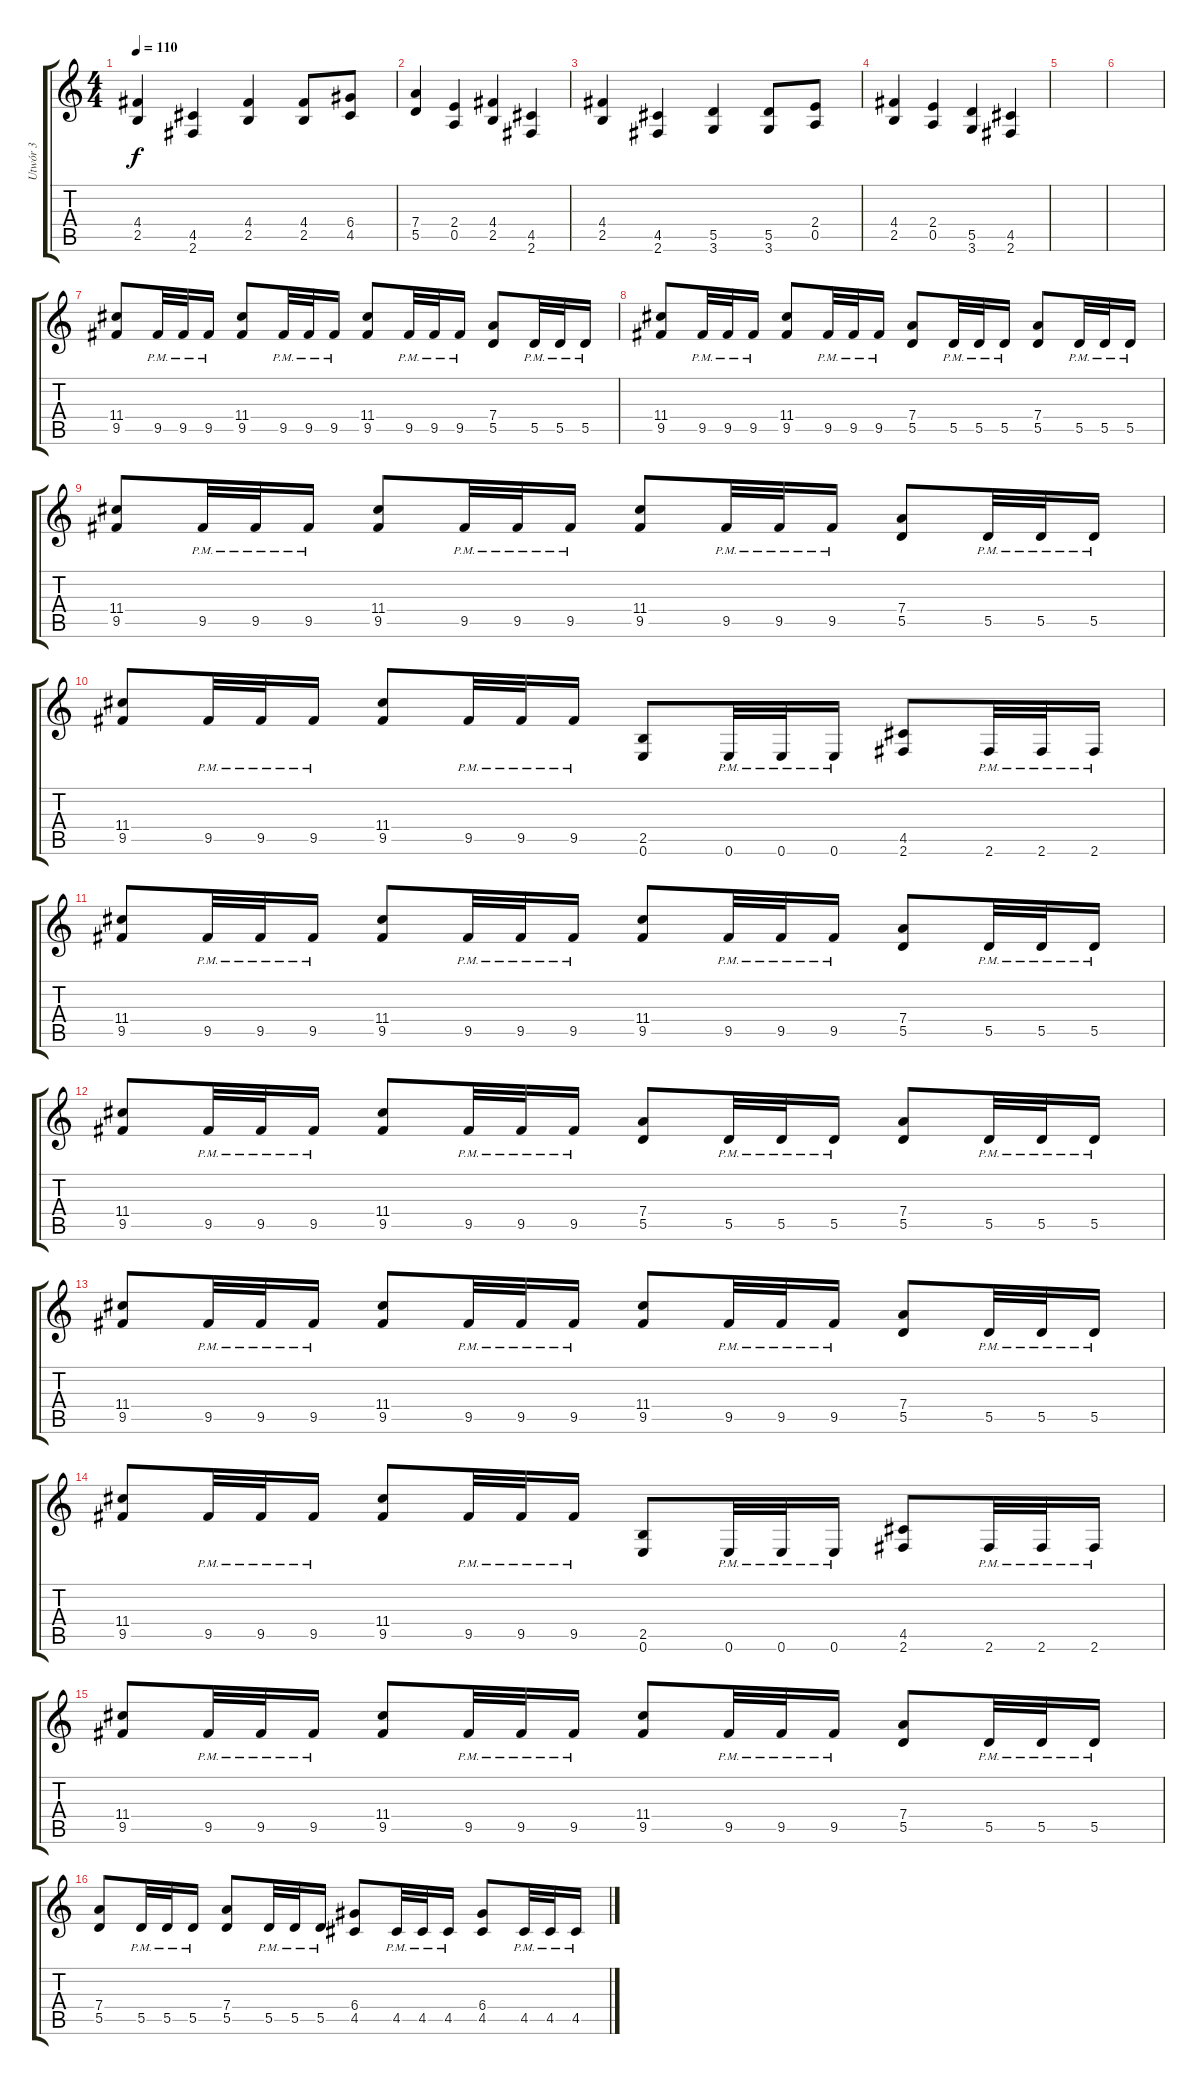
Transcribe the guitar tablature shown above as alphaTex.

\track ("Utwór 3" "Utwór 3") {instrument acousticguitarsteel}
\staff {score tabs}
\tuning (E4 B3 G3 D3 A2 E2) {hide}
\ts (4 4)
\tempo 110
\clef g2
\ks c
(4.4 2.5).4{dy f} (4.5 2.6).4 (4.4 2.5).4 (4.4 2.5).8 (6.4 4.5).8 |
(7.4 5.5).4 (2.4 0.5).4 (4.4 2.5).4 (4.5 2.6).4 |
(4.4 2.5).4 (4.5 2.6).4 (5.5 3.6).4 (5.5 3.6).8 (2.4 0.5).8 |
(4.4 2.5).4 (2.4 0.5).4 (5.5 3.6).4 (4.5 2.6).4 |
|
|
(11.4 9.5).8 9.5{pm}.32 9.5{pm}.32 9.5{pm}.16 (11.4 9.5).8 9.5{pm}.32 9.5{pm}.32 9.5{pm}.16 (11.4 9.5).8 9.5{pm}.32 9.5{pm}.32 9.5{pm}.16 (7.4 5.5).8 5.5{pm}.32 5.5{pm}.32 5.5{pm}.16 |
(11.4 9.5).8 9.5{pm}.32 9.5{pm}.32 9.5{pm}.16 (11.4 9.5).8 9.5{pm}.32 9.5{pm}.32 9.5{pm}.16 (7.4 5.5).8 5.5{pm}.32 5.5{pm}.32 5.5{pm}.16 (7.4 5.5).8 5.5{pm}.32 5.5{pm}.32 5.5{pm}.16 |
(11.4 9.5).8 9.5{pm}.32 9.5{pm}.32 9.5{pm}.16 (11.4 9.5).8 9.5{pm}.32 9.5{pm}.32 9.5{pm}.16 (11.4 9.5).8 9.5{pm}.32 9.5{pm}.32 9.5{pm}.16 (7.4 5.5).8 5.5{pm}.32 5.5{pm}.32 5.5{pm}.16 |
(11.4 9.5).8 9.5{pm}.32 9.5{pm}.32 9.5{pm}.16 (11.4 9.5).8 9.5{pm}.32 9.5{pm}.32 9.5{pm}.16 (2.5 0.6).8 0.6{pm}.32 0.6{pm}.32 0.6{pm}.16 (4.5 2.6).8 2.6{pm}.32 2.6{pm}.32 2.6{pm}.16 |
(11.4 9.5).8 9.5{pm}.32 9.5{pm}.32 9.5{pm}.16 (11.4 9.5).8 9.5{pm}.32 9.5{pm}.32 9.5{pm}.16 (11.4 9.5).8 9.5{pm}.32 9.5{pm}.32 9.5{pm}.16 (7.4 5.5).8 5.5{pm}.32 5.5{pm}.32 5.5{pm}.16 |
(11.4 9.5).8 9.5{pm}.32 9.5{pm}.32 9.5{pm}.16 (11.4 9.5).8 9.5{pm}.32 9.5{pm}.32 9.5{pm}.16 (7.4 5.5).8 5.5{pm}.32 5.5{pm}.32 5.5{pm}.16 (7.4 5.5).8 5.5{pm}.32 5.5{pm}.32 5.5{pm}.16 |
(11.4 9.5).8 9.5{pm}.32 9.5{pm}.32 9.5{pm}.16 (11.4 9.5).8 9.5{pm}.32 9.5{pm}.32 9.5{pm}.16 (11.4 9.5).8 9.5{pm}.32 9.5{pm}.32 9.5{pm}.16 (7.4 5.5).8 5.5{pm}.32 5.5{pm}.32 5.5{pm}.16 |
(11.4 9.5).8 9.5{pm}.32 9.5{pm}.32 9.5{pm}.16 (11.4 9.5).8 9.5{pm}.32 9.5{pm}.32 9.5{pm}.16 (2.5 0.6).8 0.6{pm}.32 0.6{pm}.32 0.6{pm}.16 (4.5 2.6).8 2.6{pm}.32 2.6{pm}.32 2.6{pm}.16 |
(11.4 9.5).8 9.5{pm}.32 9.5{pm}.32 9.5{pm}.16 (11.4 9.5).8 9.5{pm}.32 9.5{pm}.32 9.5{pm}.16 (11.4 9.5).8 9.5{pm}.32 9.5{pm}.32 9.5{pm}.16 (7.4 5.5).8 5.5{pm}.32 5.5{pm}.32 5.5{pm}.16 |
(7.4 5.5).8 5.5{pm}.32 5.5{pm}.32 5.5{pm}.16 (7.4 5.5).8 5.5{pm}.32 5.5{pm}.32 5.5{pm}.16 (6.4 4.5).8 4.5{pm}.32 4.5{pm}.32 4.5{pm}.16 (6.4 4.5).8 4.5{pm}.32 4.5{pm}.32 4.5{pm}.16
